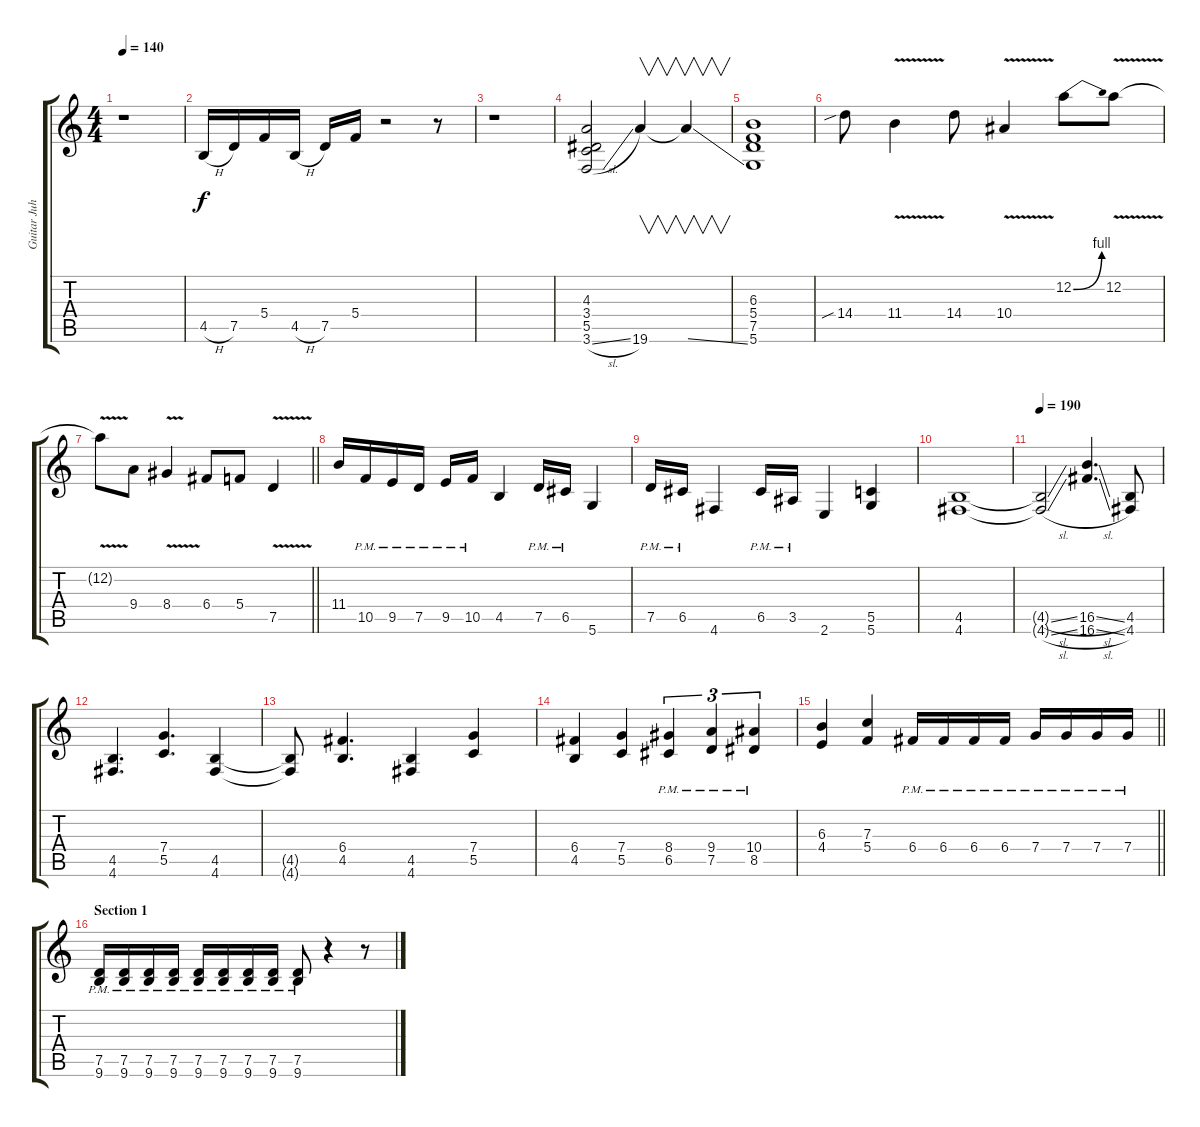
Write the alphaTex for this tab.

\track ("Guitar Juha" "Guitar Juh") {instrument distortionguitar}
\staff {score tabs}
\tuning (D4 A3 F3 C3 G2 D2) {hide}
\ts (4 4)
\tempo 140
\clef g2
\ks c
r.1{dy f} |
4.5{h}.16 7.5.16 5.4.16 4.5{h}.16 7.5.16 5.4.16 r.2 r.8 |
r.1 |
(4.3 3.4 5.5 3.6{sl}).2 19.6.4{v} 19.6{ss t}.4{v} |
(6.3 5.4 7.5 5.6).1 |
14.4{sib}.8 11.4{v}.4 14.4.8 10.4{v}.4 12.2{be (bend 0 0 60 4)}.8 12.2{v}.8 |
\barLineRight lightlight
12.2{v t}.8 9.4.8 8.4{v}.4 6.4.8 5.4.8 7.5{v}.4 |
11.4.16 10.5{pm}.16 9.5{pm}.16 7.5{pm}.16 9.5{pm}.16 10.5{pm}.16 4.5.4 7.5{pm}.16 6.5{pm}.16 5.6.4 |
7.5{pm}.16 6.5{pm}.16 4.6.4 6.5{pm}.16 3.5{pm}.16 2.6.4 (5.5 5.6).4 |
(4.5 4.6).1 |
\tempo 190
(4.5{sl t} 4.6{sl t}).2 (16.5{sl} 16.6{sl}).4{d} (4.5 4.6).8 |
(4.5 4.6).4{d} (7.4 5.5).4{d} (4.5 4.6).4 |
(4.5{t} 4.6{t}).8 (6.4 4.5).4{d} (4.5 4.6).4 (7.4 5.5).4 |
(6.4 4.5).4 (7.4 5.5).4 (8.4{pm} 6.5{pm}).4{tu (3 2)} (9.4{pm} 7.5{pm}).4{tu (3 2)} (10.4{pm} 8.5{pm}).4{tu (3 2)} |
\barLineRight lightlight
(6.3 4.4).4 (7.3 5.4).4 6.4{pm}.16 6.4{pm}.16 6.4{pm}.16 6.4{pm}.16 7.4{pm}.16 7.4{pm}.16 7.4{pm}.16 7.4{pm}.16 |
\section ("" "Section 1")
(7.5{pm} 9.6{pm}).16 (7.5{pm} 9.6{pm}).16 (7.5{pm} 9.6{pm}).16 (7.5{pm} 9.6{pm}).16 (7.5{pm} 9.6{pm}).16 (7.5{pm} 9.6{pm}).16 (7.5{pm} 9.6{pm}).16 (7.5{pm} 9.6{pm}).16 (7.5{pm} 9.6{pm}).8 r.4 r.8
